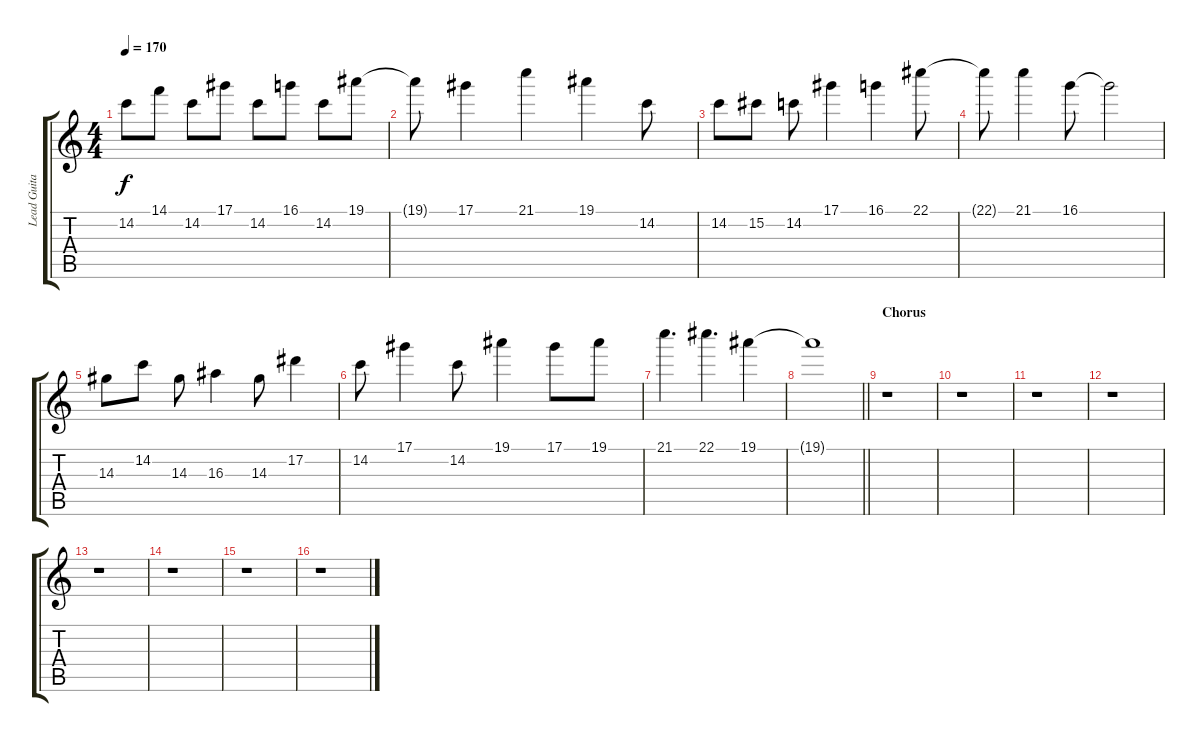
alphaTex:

\track ("Lead Guitar L" "Lead Guita") {instrument distortionguitar}
\staff {score tabs}
\tuning (Eb4 Bb3 Gb3 Db3 Ab2 Eb2) {hide}
\ts (4 4)
\tempo 170
\clef g2
\ks c
14.2.8{dy f} 14.1.8 14.2.8 17.1.8 14.2.8 16.1.8 14.2.8 19.1.8 |
19.1{t}.8 17.1.4 21.1.4 19.1.4 14.2.8 |
14.2.8 15.2.8 14.2.8 17.1.4 16.1.4 22.1.8 |
22.1{t}.8 21.1.4 16.1.8 16.1{t}.2 |
14.3.8 14.2.8 14.3.8 16.3.4 14.3.8 17.2.4 |
14.2.8 17.1.4 14.2.8 19.1.4 17.1.8 19.1.8 |
21.1.4{d} 22.1.4{d} 19.1.4 |
\barLineRight lightlight
19.1{t}.1 |
\section ("" "Chorus")
r.1 |
r.1 |
r.1 |
r.1 |
r.1 |
r.1 |
r.1 |
r.1
